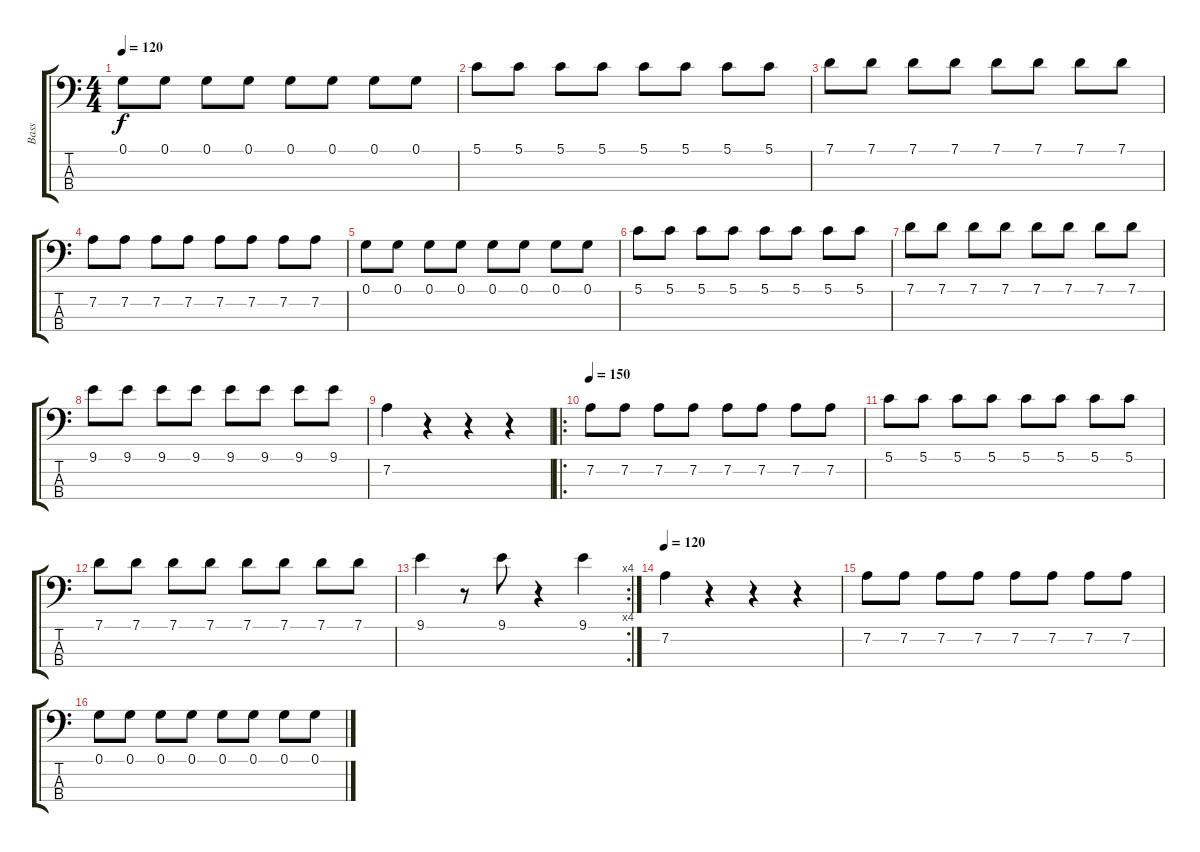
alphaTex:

\track ("Bass" "Bass") {instrument electricbassfinger}
\staff {score tabs}
\tuning (G2 D2 A1 E1) {hide}
\ts (4 4)
\tempo 120
\clef f4
\ks c
0.1.8{dy f} 0.1.8 0.1.8 0.1.8 0.1.8 0.1.8 0.1.8 0.1.8 |
5.1.8 5.1.8 5.1.8 5.1.8 5.1.8 5.1.8 5.1.8 5.1.8 |
7.1.8 7.1.8 7.1.8 7.1.8 7.1.8 7.1.8 7.1.8 7.1.8 |
7.2.8 7.2.8 7.2.8 7.2.8 7.2.8 7.2.8 7.2.8 7.2.8 |
0.1.8 0.1.8 0.1.8 0.1.8 0.1.8 0.1.8 0.1.8 0.1.8 |
5.1.8 5.1.8 5.1.8 5.1.8 5.1.8 5.1.8 5.1.8 5.1.8 |
7.1.8 7.1.8 7.1.8 7.1.8 7.1.8 7.1.8 7.1.8 7.1.8 |
9.1.8 9.1.8 9.1.8 9.1.8 9.1.8 9.1.8 9.1.8 9.1.8 |
7.2.4 r.4 r.4 r.4 |
\ro
\tempo 150
7.2.8 7.2.8 7.2.8 7.2.8 7.2.8 7.2.8 7.2.8 7.2.8 |
5.1.8 5.1.8 5.1.8 5.1.8 5.1.8 5.1.8 5.1.8 5.1.8 |
7.1.8 7.1.8 7.1.8 7.1.8 7.1.8 7.1.8 7.1.8 7.1.8 |
\rc 4
9.1.4 r.8 9.1.8 r.4 9.1.4 |
\tempo 120
7.2.4 r.4 r.4 r.4 |
7.2.8 7.2.8 7.2.8 7.2.8 7.2.8 7.2.8 7.2.8 7.2.8 |
0.1.8 0.1.8 0.1.8 0.1.8 0.1.8 0.1.8 0.1.8 0.1.8
